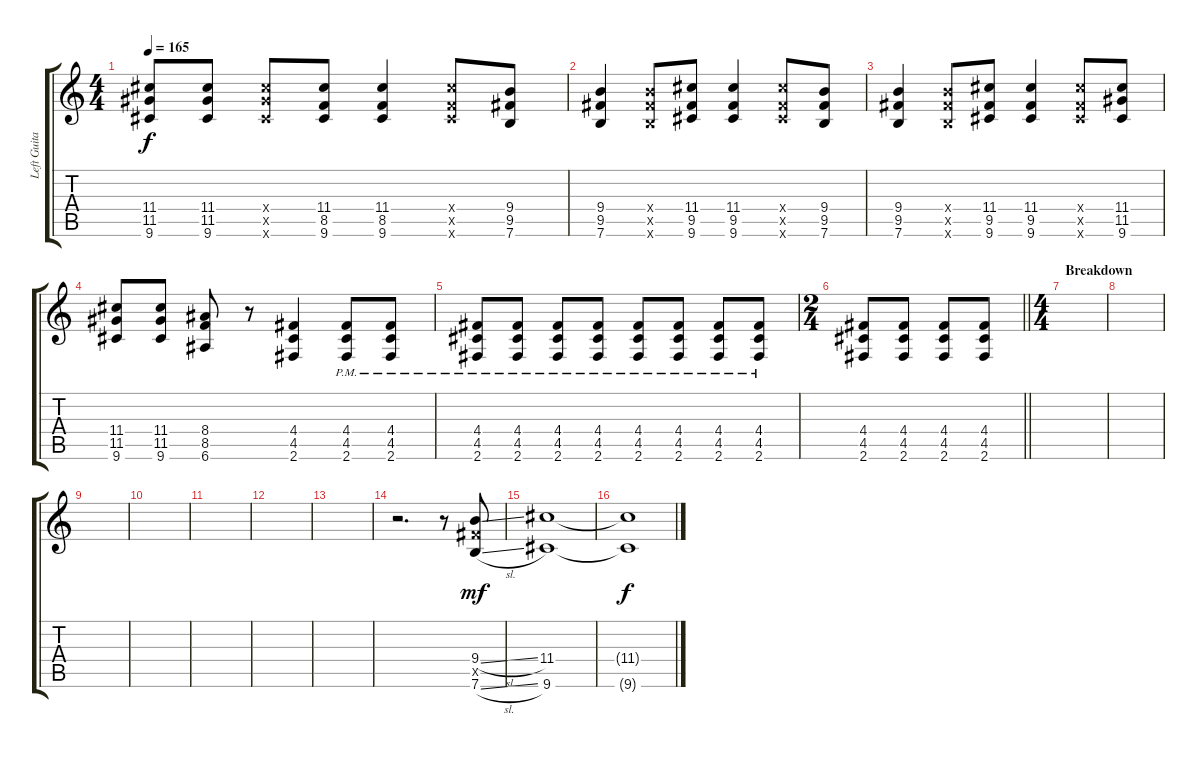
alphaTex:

\track ("Left Guitar" "Left Guita") {instrument distortionguitar}
\staff {score tabs}
\tuning (E4 B3 G3 D3 A2 E2) {hide}
\ts (4 4)
\tempo 165
\clef g2
\ks c
(11.4 11.5 9.6).8{dy f} (11.4 11.5 9.6).8 (11.4{x} 11.5{x} 9.6{x}).8 (11.4 8.5 9.6).8 (11.4 8.5 9.6).4 (11.4{x} 8.5{x} 9.6{x}).8 (9.4 9.5 7.6).8 |
(9.4 9.5 7.6).4 (9.4{x} 9.5{x} 7.6{x}).8 (11.4 9.5 9.6).8 (11.4 9.5 9.6).4 (11.4{x} 9.5{x} 9.6{x}).8 (9.4 9.5 7.6).8 |
(9.4 9.5 7.6).4 (9.4{x} 9.5{x} 7.6{x}).8 (11.4 9.5 9.6).8 (11.4 9.5 9.6).4 (11.4{x} 9.5{x} 9.6{x}).8 (11.4 11.5 9.6).8 |
(11.4 11.5 9.6).8 (11.4 11.5 9.6).8 (8.4 8.5 6.6).8 r.8 (4.4 4.5 2.6).4 (4.4{pm} 4.5{pm} 2.6{pm}).8 (4.4{pm} 4.5{pm} 2.6{pm}).8 |
(4.4{pm} 4.5{pm} 2.6{pm}).8 (4.4{pm} 4.5{pm} 2.6{pm}).8 (4.4{pm} 4.5{pm} 2.6{pm}).8 (4.4{pm} 4.5{pm} 2.6{pm}).8 (4.4{pm} 4.5{pm} 2.6{pm}).8 (4.4{pm} 4.5{pm} 2.6{pm}).8 (4.4{pm} 4.5{pm} 2.6{pm}).8 (4.4{pm} 4.5{pm} 2.6{pm}).8 |
\ts (2 4)
\barLineRight lightlight
(4.4 4.5 2.6).8 (4.4 4.5 2.6).8 (4.4 4.5 2.6).8 (4.4 4.5 2.6).8 |
\ts (4 4)
\section ("" "Breakdown")
|
|
|
|
|
|
|
r.2{d} r.8 (9.4{sl} 9.5{x} 7.6{sl}).8{dy mf} |
(11.4 9.6).1 |
(11.4{t} 9.6{t}).1{dy f}
